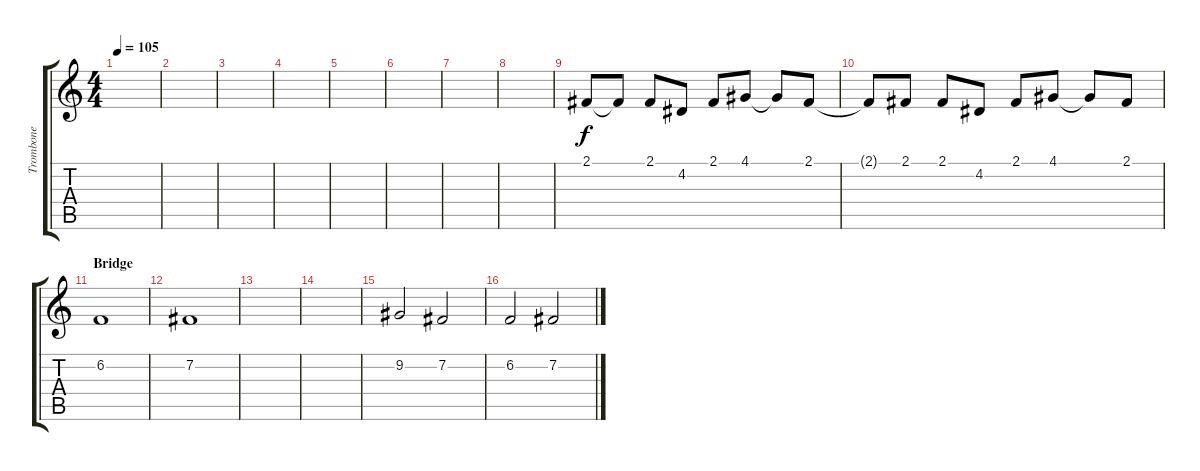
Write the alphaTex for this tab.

\track ("Trombone" "Trombone") {instrument trumpet}
\staff {score tabs}
\tuning (E4 B3 G3 D3 A2 E2) {hide}
\ts (4 4)
\tempo 105
\clef g2
\ks c
|
|
|
|
|
|
|
|
2.1.8 2.1{t}.8 2.1.8 4.2.8 2.1.8 4.1.8 4.1{t}.8 2.1.8 |
2.1{t}.8 2.1.8 2.1.8 4.2.8 2.1.8 4.1.8 4.1{t}.8 2.1.8 |
\section ("" "Bridge")
6.2.1 |
7.2.1 |
|
|
9.2.2 7.2.2 |
6.2.2 7.2.2
